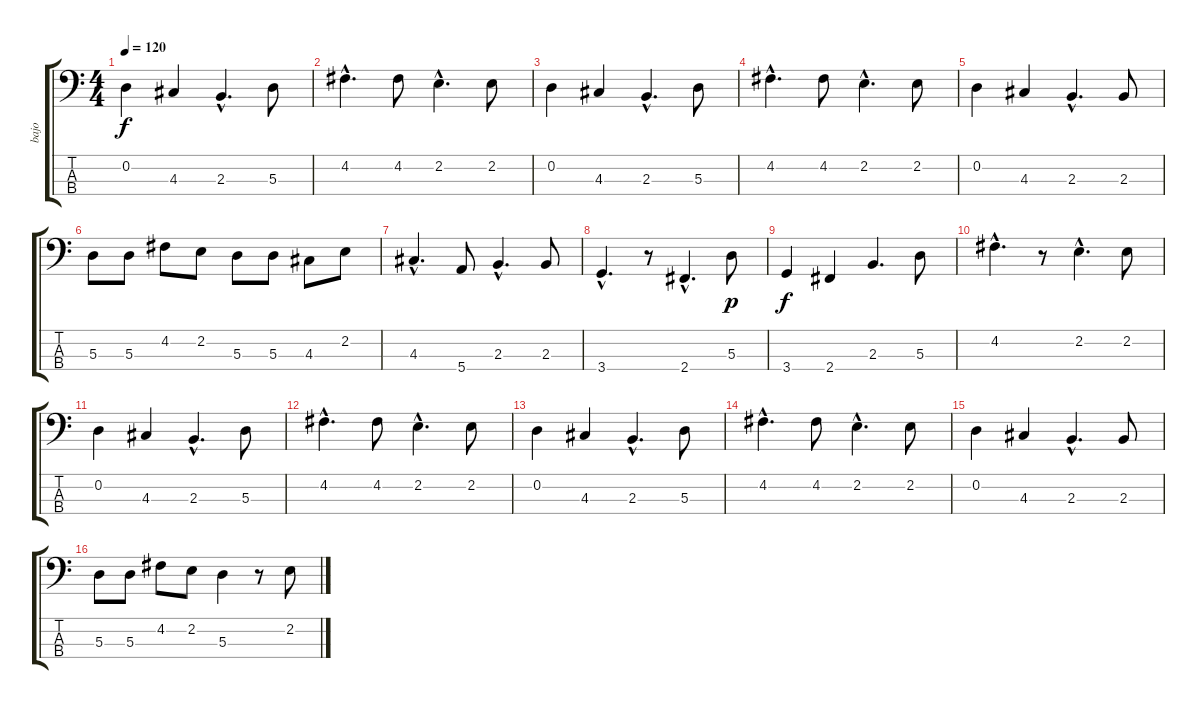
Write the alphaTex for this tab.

\track ("bajo" "bajo") {instrument electricbassfinger}
\staff {score tabs}
\tuning (G2 D2 A1 E1) {hide}
\ts (4 4)
\tempo 120
\clef f4
\ks c
0.2.4{dy f} 4.3.4 2.3{hac}.4{d} 5.3.8 |
4.2{hac}.4{d} 4.2.8 2.2{hac}.4{d} 2.2.8 |
0.2.4 4.3.4 2.3{hac}.4{d} 5.3.8 |
4.2{hac}.4{d} 4.2.8 2.2{hac}.4{d} 2.2.8 |
0.2.4 4.3.4 2.3{hac}.4{d} 2.3.8 |
5.3.8 5.3.8 4.2.8 2.2.8 5.3.8 5.3.8 4.3.8 2.2.8 |
4.3{hac}.4{d} 5.4.8 2.3{hac}.4{d} 2.3.8 |
3.4{hac}.4{d} r.8 2.4{hac}.4{d} 5.3.8{dy p} |
3.4.4{dy f} 2.4.4 2.3.4{d} 5.3.8 |
4.2{hac}.4{d} r.8 2.2{hac}.4{d} 2.2.8 |
0.2.4 4.3.4 2.3{hac}.4{d} 5.3.8 |
4.2{hac}.4{d} 4.2.8 2.2{hac}.4{d} 2.2.8 |
0.2.4 4.3.4 2.3{hac}.4{d} 5.3.8 |
4.2{hac}.4{d} 4.2.8 2.2{hac}.4{d} 2.2.8 |
0.2.4 4.3.4 2.3{hac}.4{d} 2.3.8 |
5.3.8 5.3.8 4.2.8 2.2.8 5.3.4 r.8 2.2.8
